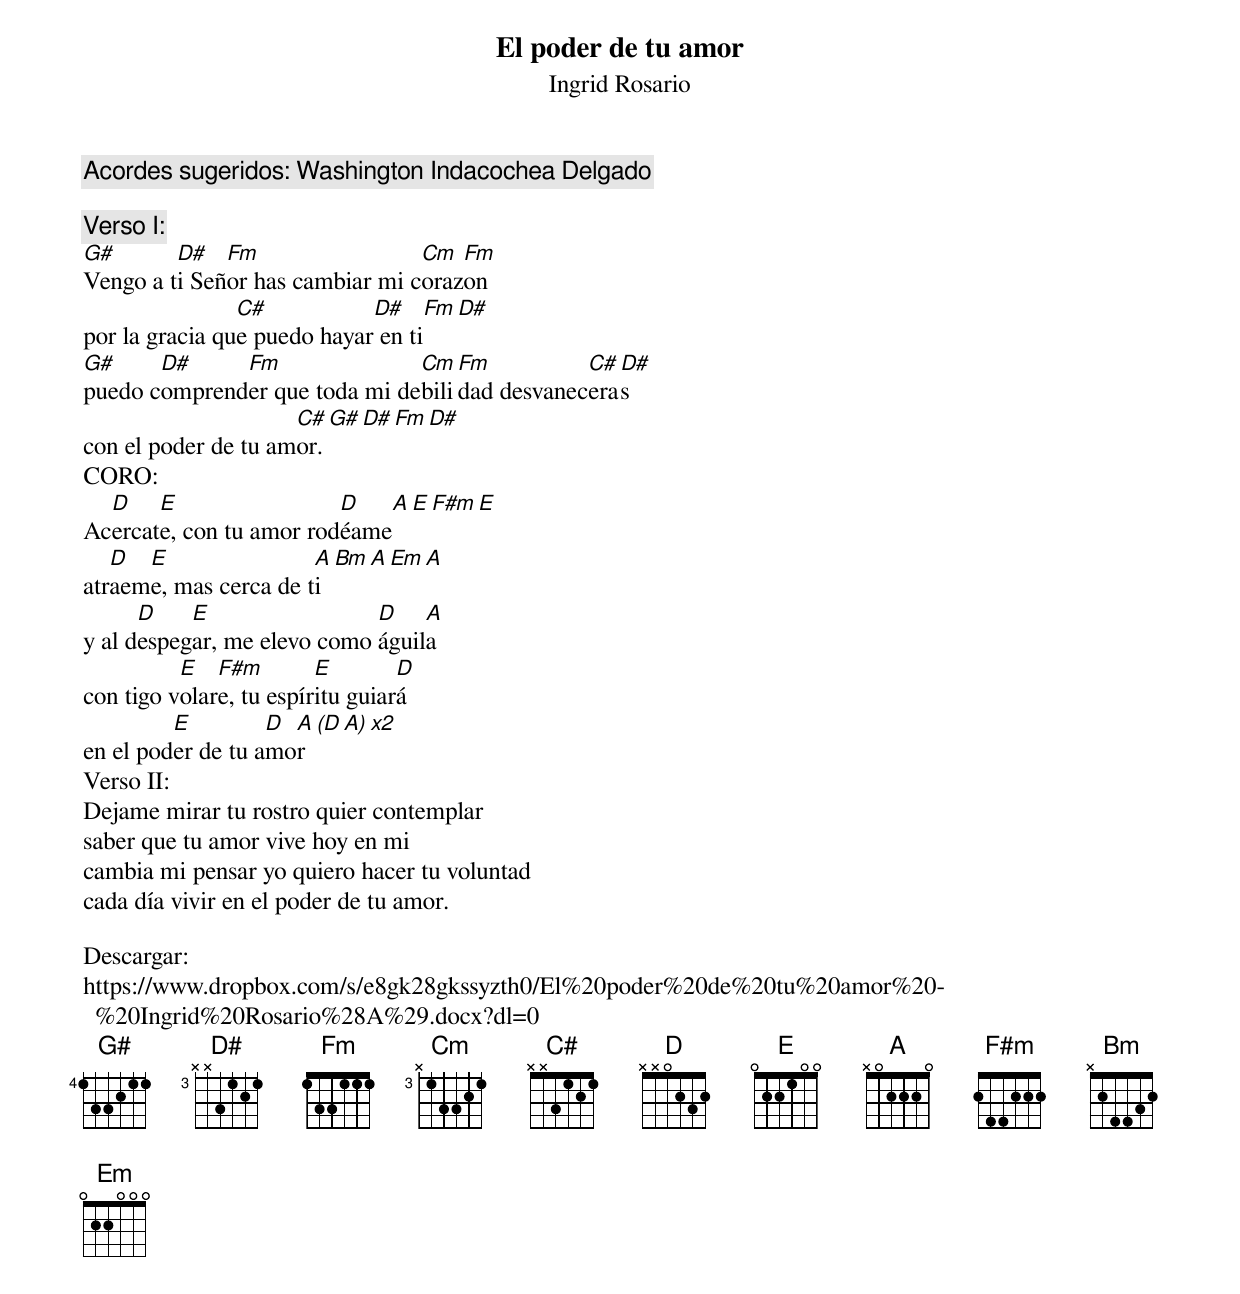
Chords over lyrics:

El poder de tu amor
Ingrid Rosario
Acordes sugeridos: Washington Indacochea Delgado

Verso I:
G#       D#   Fm                 Cm  Fm
Vengo a ti Señor has cambiar mi corazon
                C#           D#     Fm D#
por la gracia que puedo hayar en ti
G#     D#     Fm               Cm  Fm          C# D#
puedo comprender que toda mi debilidad desvaneceras
                     C# G# D# Fm D#
con el poder de tu amor.
CORO:
  D    E                 D   A E F#m E
Acercate, con tu amor rodéame
   D  E                A Bm A Em A
atraeme, mas cerca de ti
      D    E                 D    A
y al despegar, me elevo como águila
          E   F#m        E        D
con tigo volare, tu espíritu guiará
         E         D A  (D A) x2
en el poder de tu amor
Verso II:
Dejame mirar tu rostro quier contemplar
saber que tu amor vive hoy en mi
cambia mi pensar yo quiero hacer tu voluntad
cada día vivir en el poder de tu amor.

Descargar:
https://www.dropbox.com/s/e8gk28gkssyzth0/El%20poder%20de%20tu%20amor%20-%20Ingrid%20Rosario%28A%29.docx?dl=0
